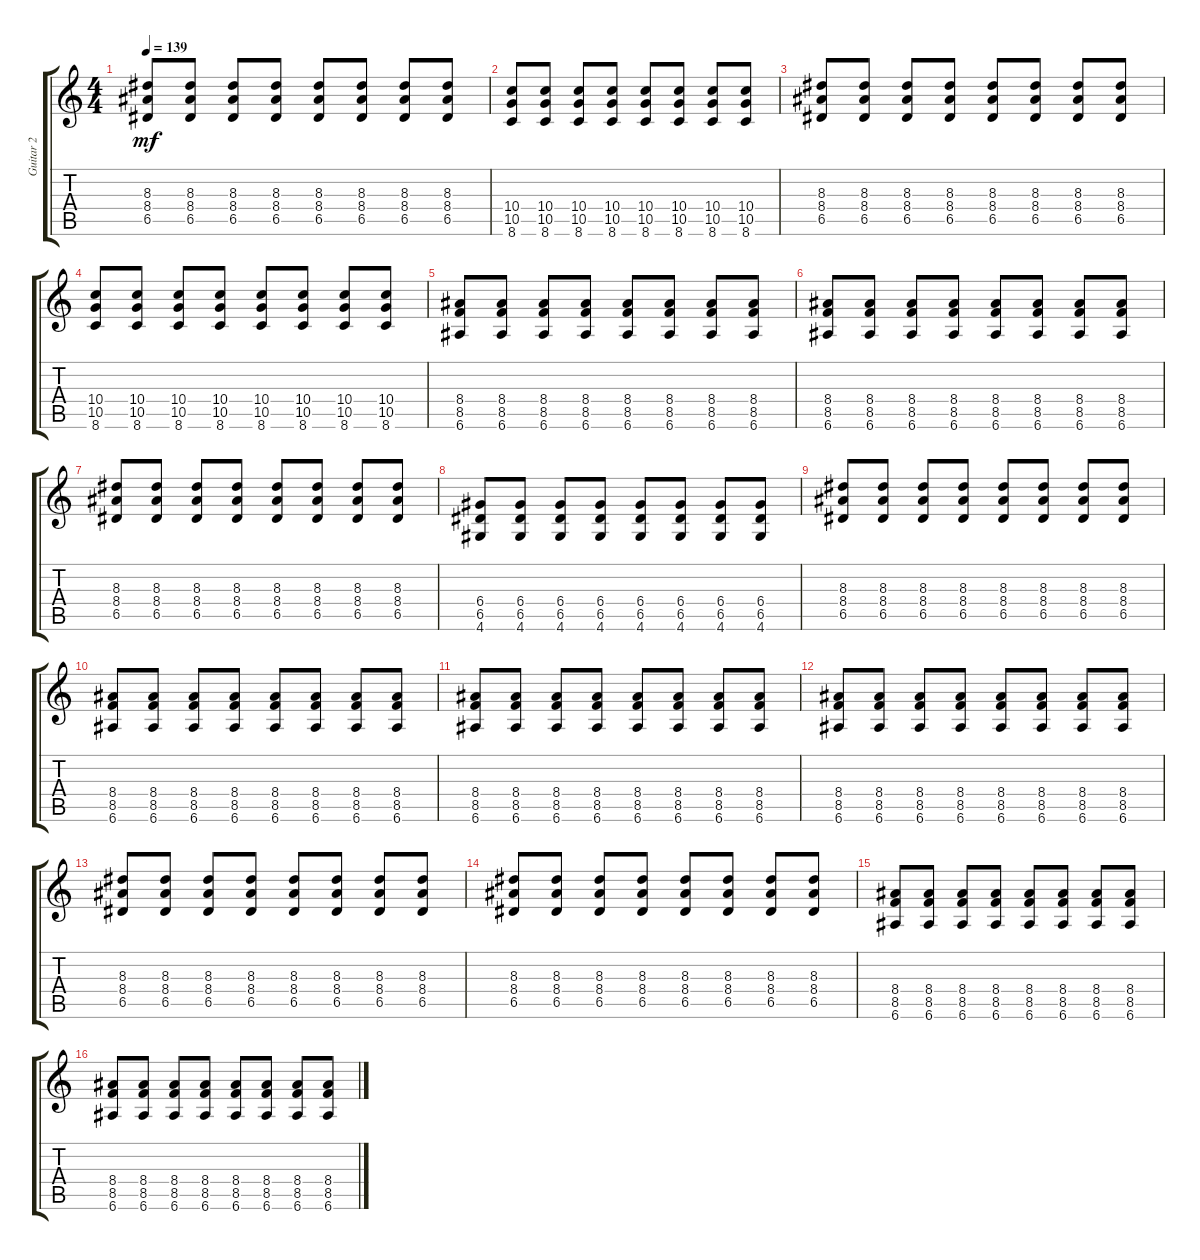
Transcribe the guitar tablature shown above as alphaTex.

\track ("Guitar 2" "Guitar 2") {instrument distortionguitar}
\staff {score tabs}
\tuning (E4 B3 G3 D3 A2 E2) {hide}
\ts (4 4)
\tempo 139
\clef g2
\ks c
(8.3 8.4 6.5).8{dy mf} (8.3 8.4 6.5).8 (8.3 8.4 6.5).8 (8.3 8.4 6.5).8 (8.3 8.4 6.5).8 (8.3 8.4 6.5).8 (8.3 8.4 6.5).8 (8.3 8.4 6.5).8 |
(10.4 10.5 8.6).8 (10.4 10.5 8.6).8 (10.4 10.5 8.6).8 (10.4 10.5 8.6).8 (10.4 10.5 8.6).8 (10.4 10.5 8.6).8 (10.4 10.5 8.6).8 (10.4 10.5 8.6).8 |
(8.3 8.4 6.5).8 (8.3 8.4 6.5).8 (8.3 8.4 6.5).8 (8.3 8.4 6.5).8 (8.3 8.4 6.5).8 (8.3 8.4 6.5).8 (8.3 8.4 6.5).8 (8.3 8.4 6.5).8 |
(10.4 10.5 8.6).8 (10.4 10.5 8.6).8 (10.4 10.5 8.6).8 (10.4 10.5 8.6).8 (10.4 10.5 8.6).8 (10.4 10.5 8.6).8 (10.4 10.5 8.6).8 (10.4 10.5 8.6).8 |
(8.4 8.5 6.6).8 (8.4 8.5 6.6).8 (8.4 8.5 6.6).8 (8.4 8.5 6.6).8 (8.4 8.5 6.6).8 (8.4 8.5 6.6).8 (8.4 8.5 6.6).8 (8.4 8.5 6.6).8 |
(8.4 8.5 6.6).8 (8.4 8.5 6.6).8 (8.4 8.5 6.6).8 (8.4 8.5 6.6).8 (8.4 8.5 6.6).8 (8.4 8.5 6.6).8 (8.4 8.5 6.6).8 (8.4 8.5 6.6).8 |
(8.3 8.4 6.5).8 (8.3 8.4 6.5).8 (8.3 8.4 6.5).8 (8.3 8.4 6.5).8 (8.3 8.4 6.5).8 (8.3 8.4 6.5).8 (8.3 8.4 6.5).8 (8.3 8.4 6.5).8 |
(6.4 6.5 4.6).8 (6.4 6.5 4.6).8 (6.4 6.5 4.6).8 (6.4 6.5 4.6).8 (6.4 6.5 4.6).8 (6.4 6.5 4.6).8 (6.4 6.5 4.6).8 (6.4 6.5 4.6).8 |
(8.3 8.4 6.5).8 (8.3 8.4 6.5).8 (8.3 8.4 6.5).8 (8.3 8.4 6.5).8 (8.3 8.4 6.5).8 (8.3 8.4 6.5).8 (8.3 8.4 6.5).8 (8.3 8.4 6.5).8 |
(8.4 8.5 6.6).8 (8.4 8.5 6.6).8 (8.4 8.5 6.6).8 (8.4 8.5 6.6).8 (8.4 8.5 6.6).8 (8.4 8.5 6.6).8 (8.4 8.5 6.6).8 (8.4 8.5 6.6).8 |
(8.4 8.5 6.6).8 (8.4 8.5 6.6).8 (8.4 8.5 6.6).8 (8.4 8.5 6.6).8 (8.4 8.5 6.6).8 (8.4 8.5 6.6).8 (8.4 8.5 6.6).8 (8.4 8.5 6.6).8 |
(8.4 8.5 6.6).8 (8.4 8.5 6.6).8 (8.4 8.5 6.6).8 (8.4 8.5 6.6).8 (8.4 8.5 6.6).8 (8.4 8.5 6.6).8 (8.4 8.5 6.6).8 (8.4 8.5 6.6).8 |
(8.3 8.4 6.5).8 (8.3 8.4 6.5).8 (8.3 8.4 6.5).8 (8.3 8.4 6.5).8 (8.3 8.4 6.5).8 (8.3 8.4 6.5).8 (8.3 8.4 6.5).8 (8.3 8.4 6.5).8 |
(8.3 8.4 6.5).8 (8.3 8.4 6.5).8 (8.3 8.4 6.5).8 (8.3 8.4 6.5).8 (8.3 8.4 6.5).8 (8.3 8.4 6.5).8 (8.3 8.4 6.5).8 (8.3 8.4 6.5).8 |
(8.4 8.5 6.6).8 (8.4 8.5 6.6).8 (8.4 8.5 6.6).8 (8.4 8.5 6.6).8 (8.4 8.5 6.6).8 (8.4 8.5 6.6).8 (8.4 8.5 6.6).8 (8.4 8.5 6.6).8 |
(8.4 8.5 6.6).8 (8.4 8.5 6.6).8 (8.4 8.5 6.6).8 (8.4 8.5 6.6).8 (8.4 8.5 6.6).8 (8.4 8.5 6.6).8 (8.4 8.5 6.6).8 (8.4 8.5 6.6).8
